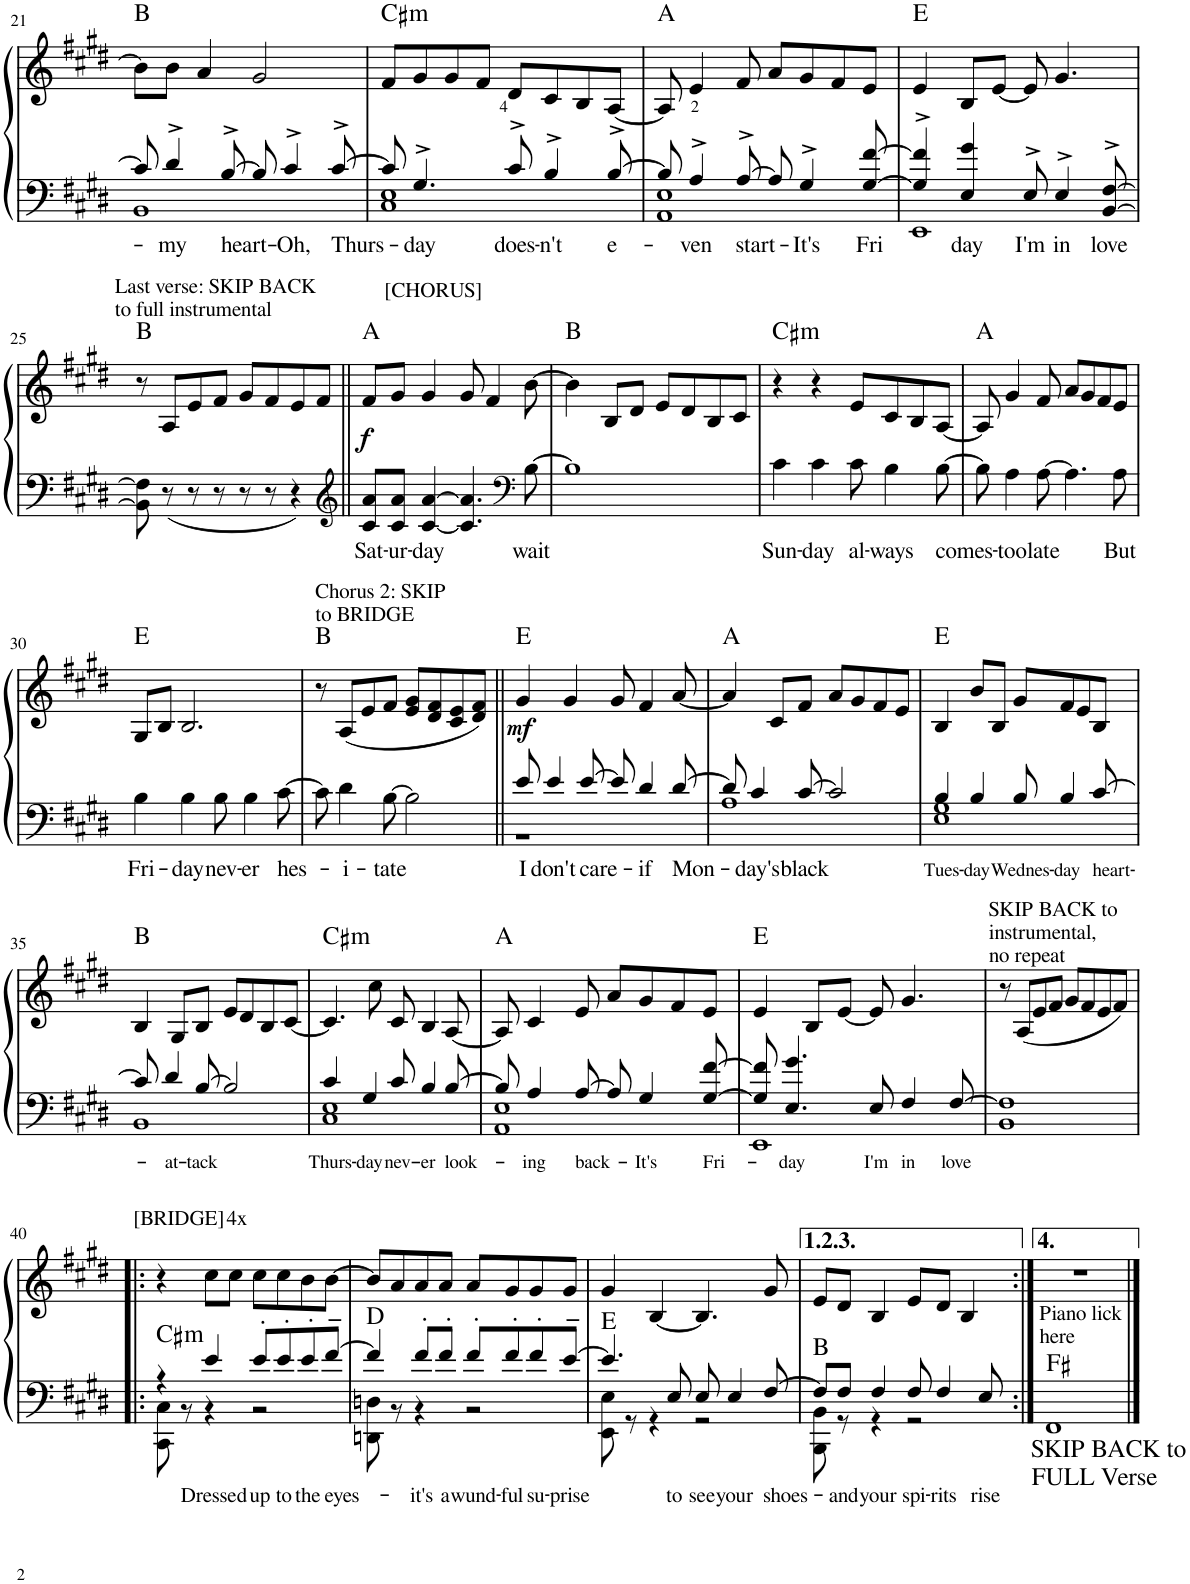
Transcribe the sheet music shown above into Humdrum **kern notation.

**kern	**text	**kern	**dynam	**harte
*part1	*part1	*part1	*part1	*part1
*staff2	*staff2	*staff1	*staff1/2	*
*I"Piano	*	*	*	*
*I'Pno.	*	*	*	*
!!LO:PB:g=z
*clefF4	*	*clefG2	*	*
*k[f#c#g#d#]	*	*k[f#c#g#d#]	*	*
*M4/4	*	*M4/4	*	*
=21	=21	=21	=21	=21
*^	*	*	*	*
8c#/]	1BB	.	8b\L]	.	B:maj
!	!	!LO:LY:b	!	!	!
4d#^/	.	-my	8b\J	.	.
.	.	.	4a/	.	.
!	!	!LO:LY:b	!	!	!
[8B^/	.	heart-	.	.	.
8B/]	.	.	2g#/	.	.
!	!	!LO:LY:b	!	!	!
4c#^/	.	-Oh,	.	.	.
!	!	!LO:LY:b	!	!	!
[8c#^/	.	Thurs-	.	.	.
=22	=22	=22	=22	=22	=22
!	!	!	!	!	!LO:H:kt=m
8c#/]	1C# 1E	.	8f#/L	.	C#:min
!	!	!LO:LY:b	!	!	!
4.G#^/	.	-day	8g#/	.	.
.	.	.	8g#/	.	.
.	.	.	8f#/J	.	.
!	!	!LO:LY:b	!	!	!
8c#^/	.	does-	8d#/L	.	.
!	!	!LO:LY:b	!	!	!
4B^/	.	-n't	8c#/	.	.
.	.	.	8B/	.	.
!	!	!LO:LY:b	!	!	!
[8B^/	.	e-	[8A/J	.	.
=23	=23	=23	=23	=23	=23
8B/]	1AA 1E	.	8A/]	.	A:maj
!	!	!LO:LY:b	!	!	!
4A^/	.	-ven	4e/	.	.
!	!	!LO:LY:b	!	!	!
[8A^/	.	start-	8f#/	.	.
8A/]	.	.	8a/L	.	.
!	!	!LO:LY:b	!	!	!
4G#^/	.	-It's	8g#/	.	.
.	.	.	8f#/	.	.
!	!	!LO:LY:b	!	!	!
[8G#/ [8f#/	.	Fri	8e/J	.	.
=24	=24	=24	=24	=24	=24
4G#/]^ 4f#/]^	1EE	.	4e/	.	E:maj
!	!	!LO:LY:b	!	!	!
4E/ 4g#/	.	-day	8B/L	.	.
.	.	.	[8e/J	.	.
!	!	!LO:LY:b	!	!	!
8E^/	.	I'm	8e/]	.	.
!	!	!LO:LY:b	!	!	!
4E^/	.	in	4.g#/	.	.
!	!	!LO:LY:b	!	!	!
[8BB/^ [8F#/^	.	love	.	.	.
*v	*v	*	*	*	*
!!LO:LB:g=z
=25	=25	=25	=25	=25
!	!	!LO:TX:a:t=Last verse&colon; SKIP BACK	!	!
!	!	!LO:TX:a:t=to full instrumental	!	!
8BB\] 8F#\]	.	8r	.	B:maj
8r	.	8A/L	.	.
8r	.	8e/	.	.
8r	.	8f#/J	.	.
8r	.	8g#/L	.	.
8r	.	8f#/	.	.
4r	.	8e/	.	.
.	.	8f#/J	.	.
=26||	=26||	=26||	=26||	=26||
*clefG2	*	*	*	*
!	!	!LO:TX:a:t=[CHORUS]	!	!
!	!LO:LY:b	!	!LO:DY:b	!
8c#/ 8a/L	Sat-	8f#/L	f	A:maj
!	!LO:LY:b	!	!	!
8c#/ 8a/J	-ur-	8g#/J	.	.
!	!LO:LY:b	!	!	!
[4c#/ [4a/	-day	4g#/	.	.
4.c#/] 4.a/]	.	8g#/	.	.
.	.	4f#/	.	.
*clefF4	*	*	*	*
!	!LO:LY:b	!	!	!
[8B\	wait	[8b\	.	.
=27	=27	=27	=27	=27
1B]	.	4b\]	.	B:maj
.	.	8B/L	.	.
.	.	8d#/J	.	.
.	.	8e/L	.	.
.	.	8d#/	.	.
.	.	8B/	.	.
.	.	8c#/J	.	.
=28	=28	=28	=28	=28
!	!LO:LY:b	!	!	!LO:H:kt=m
4c#\	Sun-	4r	.	C#:min
!	!LO:LY:b	!	!	!
4c#\	-day	4r	.	.
!	!LO:LY:b	!	!	!
8c#\	al-	8e/L	.	.
!	!LO:LY:b	!	!	!
4B\	-ways	8c#/	.	.
.	.	8B/	.	.
!	!LO:LY:b	!	!	!
[8B\	comes-	[8A/J	.	.
=29	=29	=29	=29	=29
8B\]	.	8A/]	.	A:maj
!	!LO:LY:b	!	!	!
4A\	-too	4g#/	.	.
!	!LO:LY:b	!	!	!
[8A\	late	8f#/	.	.
4.A\]	.	8a/L	.	.
.	.	8g#/	.	.
.	.	8f#/	.	.
!	!LO:LY:b	!	!	!
8A\	But	8e/J	.	.
!!LO:LB:g=z
=30	=30	=30	=30	=30
!	!LO:LY:b	!	!	!
4B\	Fri-	8G#/L	.	E:maj
.	.	8B/J	.	.
!	!LO:LY:b	!	!	!
4B\	-day	2.B/	.	.
!	!LO:LY:b	!	!	!
8B\	nev-	.	.	.
!	!LO:LY:b	!	!	!
4B\	-er	.	.	.
!	!LO:LY:b	!	!	!
[8c#\	hes-	.	.	.
=31	=31	=31	=31	=31
!	!	!LO:TX:a:t=Chorus 2&colon; SKIP	!	!
!	!	!LO:TX:a:t=to BRIDGE	!	!
8c#\]	.	8r	.	B:maj
!	!LO:LY:b	!	!	!
4d#\	-i-	(8A/L	.	.
.	.	8e/	.	.
!	!LO:LY:b	!	!	!
[8B\	-tate	8f#/J	.	.
2B\]	.	8e/ 8g#/L	.	.
.	.	8d#/ 8f#/	.	.
.	.	8c#/ 8e/	.	.
.	.	8d#/ 8f#/J)	.	.
=32||	=32||	=32||	=32||	=32||
!	!LO:LY:b	!	!LO:DY:a=2	!
*^	*	*	*	*
8e/	1r	I	4g#/	mf	E:maj
!	!	!LO:LY:b	!	!	!
4e/	.	don't	.	.	.
.	.	.	4g#/	.	.
!	!	!LO:LY:b	!	!	!
[8e/	.	care-	.	.	.
8e/]	.	.	8g#/	.	.
!	!	!LO:LY:b	!	!	!
4d#/	.	-if	4f#/	.	.
!	!	!LO:LY:b	!	!	!
[8d#/	.	Mon-	[8a/	.	.
=33	=33	=33	=33	=33	=33
8d#/]	1A	.	4a/]	.	A:maj
!	!	!LO:LY:b	!	!	!
4c#/	.	-day's	.	.	.
.	.	.	8c#/L	.	.
!	!	!LO:LY:b	!	!	!
[8c#/	.	black	8f#/J	.	.
2c#/]	.	.	8a/L	.	.
.	.	.	8g#/	.	.
.	.	.	8f#/	.	.
.	.	.	8e/J	.	.
=34	=34	=34	=34	=34	=34
!	!	!LO:LY:b	!	!	!
4B/	1E 1G#	Tues-	4B/	.	E:maj
!	!	!LO:LY:b	!	!	!
4B/	.	-day	8b/L	.	.
.	.	.	8B/J	.	.
!	!	!LO:LY:b	!	!	!
8B/	.	Wednes-	8g#/L	.	.
!	!	!LO:LY:b	!	!	!
4B/	.	-day	8f#/	.	.
.	.	.	8e/	.	.
!	!	!LO:LY:b	!	!	!
[8c#/	.	heart-	8B/J	.	.
!!LO:LB:g=z
=35	=35	=35	=35	=35	=35
8c#/]	1BB	.	4B/	.	B:maj
!	!	!LO:LY:b	!	!	!
4d#/	.	-at-	.	.	.
.	.	.	8G#/L	.	.
!	!	!LO:LY:b	!	!	!
[8B/	.	-tack	8B/J	.	.
2B/]	.	.	8e/L	.	.
.	.	.	8d#/	.	.
.	.	.	8B/	.	.
.	.	.	[8c#/J	.	.
=36	=36	=36	=36	=36	=36
!	!	!LO:LY:b	!	!	!LO:H:kt=m
4c#/	1C# 1E	Thurs-	4.c#/]	.	C#:min
!	!	!LO:LY:b	!	!	!
4G#/	.	-day	.	.	.
.	.	.	8cc#\	.	.
!	!	!LO:LY:b	!	!	!
8c#/	.	nev-	8c#/	.	.
!	!	!LO:LY:b	!	!	!
4B/	.	-er	4B/	.	.
!	!	!LO:LY:b	!	!	!
[8B/	.	look-	[8A/	.	.
=37	=37	=37	=37	=37	=37
8B/]	1AA 1E	.	8A/]	.	A:maj
!	!	!LO:LY:b	!	!	!
4A/	.	-ing	4c#/	.	.
!	!	!LO:LY:b	!	!	!
[8A/	.	back-	8e/	.	.
8A/]	.	.	8a/L	.	.
!	!	!LO:LY:b	!	!	!
4G#/	.	-It's	8g#/	.	.
.	.	.	8f#/	.	.
!	!	!LO:LY:b	!	!	!
[8G#/ [8f#/	.	Fri-	8e/J	.	.
=38	=38	=38	=38	=38	=38
8G#/] 8f#/]	1EE	.	4e/	.	E:maj
!	!	!LO:LY:b	!	!	!
4.E/ 4.g#/	.	-day	.	.	.
.	.	.	8B/L	.	.
.	.	.	[8e/J	.	.
!	!	!LO:LY:b	!	!	!
8E/	.	I'm	8e/]	.	.
!	!	!LO:LY:b	!	!	!
4F#/	.	in	4.g#/	.	.
!	!	!LO:LY:b	!	!	!
[8F#/	.	love	.	.	.
*v	*v	*	*	*	*
=39	=39	=39	=39	=39
!	!	!LO:TX:a:t=SKIP BACK to	!	!
!	!	!LO:TX:a:t=instrumental,	!	!
!	!	!LO:TX:a:t=no repeat	!	!
1BB 1F#]	.	8r	.	.
.	.	(8A/L	.	.
.	.	8e/	.	.
.	.	8f#/J	.	.
.	.	8g#/L	.	.
.	.	8f#/	.	.
.	.	8e/	.	.
.	.	8f#/J)	.	.
!!LO:LB:g=z
=40!|:	=40!|:	=40!|:	=40!|:	=40!|:
*^	*	*	*	*
!	!	!	!LO:TX:a:t=[BRIDGE]	!	!LO:H:kt=m
4r	8CC#\ 8C#\	.	4r	.	C#:min
.	8r	.	.	.	.
!	!	!	!LO:TX:a:t=4x	!	!
!	!	!LO:LY:b	!	!	!
4e/	4r	Dressed	8cc#\L	.	.
.	.	.	8cc#\J	.	.
!	!	!LO:LY:b	!	!	!
8e'/L	2r	up	8cc#\L	.	.
!	!	!LO:LY:b	!	!	!
8e'/	.	to	8cc#\	.	.
!	!	!LO:LY:b	!	!	!
8e'/	.	the	8b\	.	.
!	!	!LO:LY:b	!	!	!
[8f#~/J	.	eyes-	[8b\J	.	.
=41	=41	=41	=41	=41	=41
4f#/]	8DDn\ 8Dn\	.	8b/L]	.	D:maj
.	8r	.	8a/	.	.
!	!	!LO:LY:b	!	!	!
8f#'/L	4r	-it's	8a/	.	.
!	!	!LO:LY:b	!	!	!
8f#'/J	.	a	8a/J	.	.
!	!	!LO:LY:b	!	!	!
8f#'/L	2r	wund-	8a/L	.	.
!	!	!LO:LY:b	!	!	!
8f#'/	.	-ful	8g#/	.	.
!	!	!LO:LY:b	!	!	!
8f#'/	.	su-	8g#/	.	.
!	!	!LO:LY:b	!	!	!
[8e~/J	.	-prise	8g#/J	.	.
=42	=42	=42	=42	=42	=42
4.e/]	8EE\ 8E\	.	4g#/	.	E:maj
.	8r	.	.	.	.
.	4r	.	[4B/	.	.
!	!	!LO:LY:b	!	!	!
8E/	.	to	.	.	.
!	!	!LO:LY:b	!	!	!
8E/	2r	see	4.B/]	.	.
!	!	!LO:LY:b	!	!	!
4E/	.	your	.	.	.
!	!	!LO:LY:b	!	!	!
[8F#/	.	shoes-	8g#/	.	.
=43	=43	=43	=43	=43	=43
8F#/L]	8BBB\ 8BB\	.	8e/L	.	B:maj
!	!	!LO:LY:b	!	!	!
8F#/J	8r	-and	8d#/J	.	.
!	!	!LO:LY:b	!	!	!
4F#/	4r	your	4B/	.	.
!	!	!LO:LY:b	!	!	!
8F#/	2r	spi-	8e/L	.	.
!	!	!LO:LY:b	!	!	!
4F#/	.	-rits	8d#/J	.	.
.	.	.	4B/	.	.
!	!	!LO:LY:b	!	!	!
8E/	.	rise	.	.	.
*v	*v	*	*	*	*
=44:|!	=44:|!	=44:|!	=44:|!	=44:|!
!	!	!LO:TX:b:t=Piano lick	!	!
!	!	!LO:TX:b:t=here	!	!
!LO:TX:b:t=SKIP BACK to	!	!	!	!
!LO:TX:b:t=FULL Verse	!	!	!	!
1FF#	.	1r	.	F#:maj
==	==	==	==	==
*-	*-	*-	*-	*-
